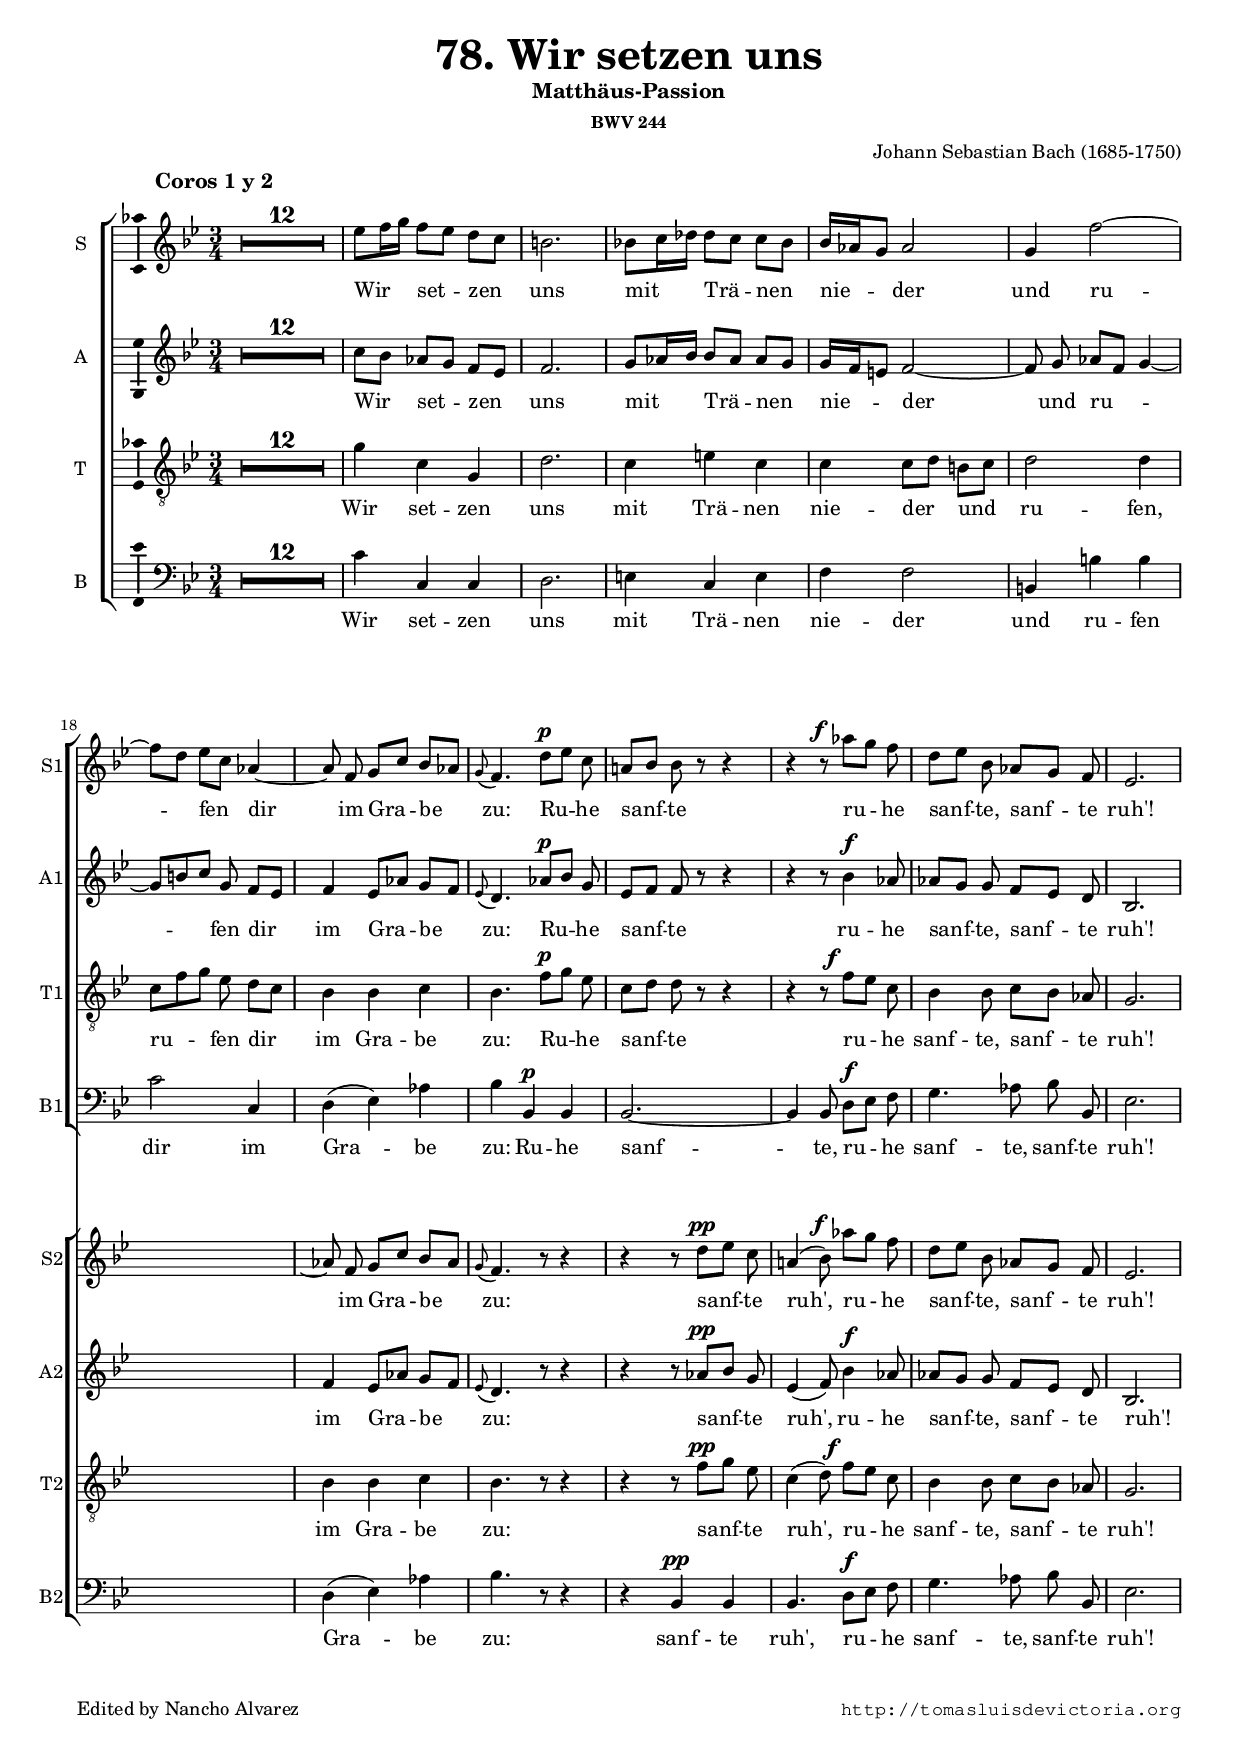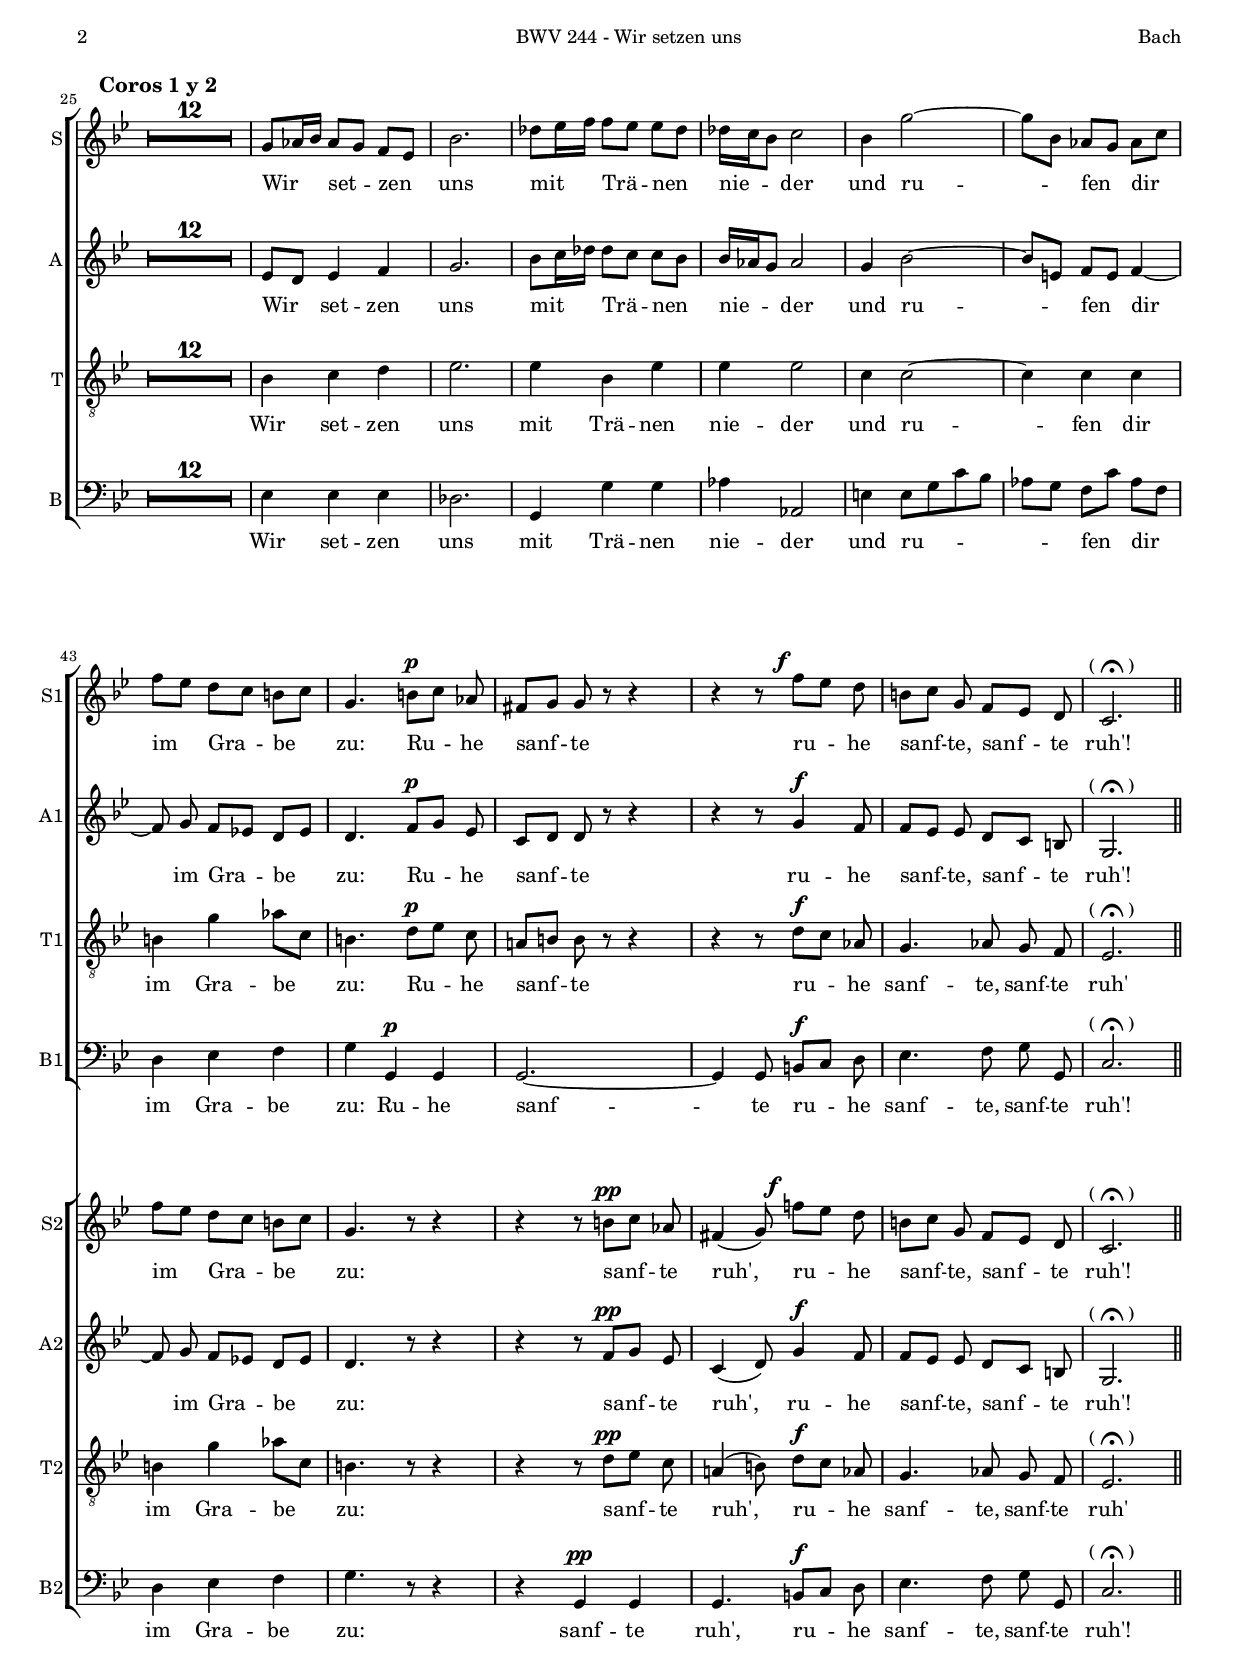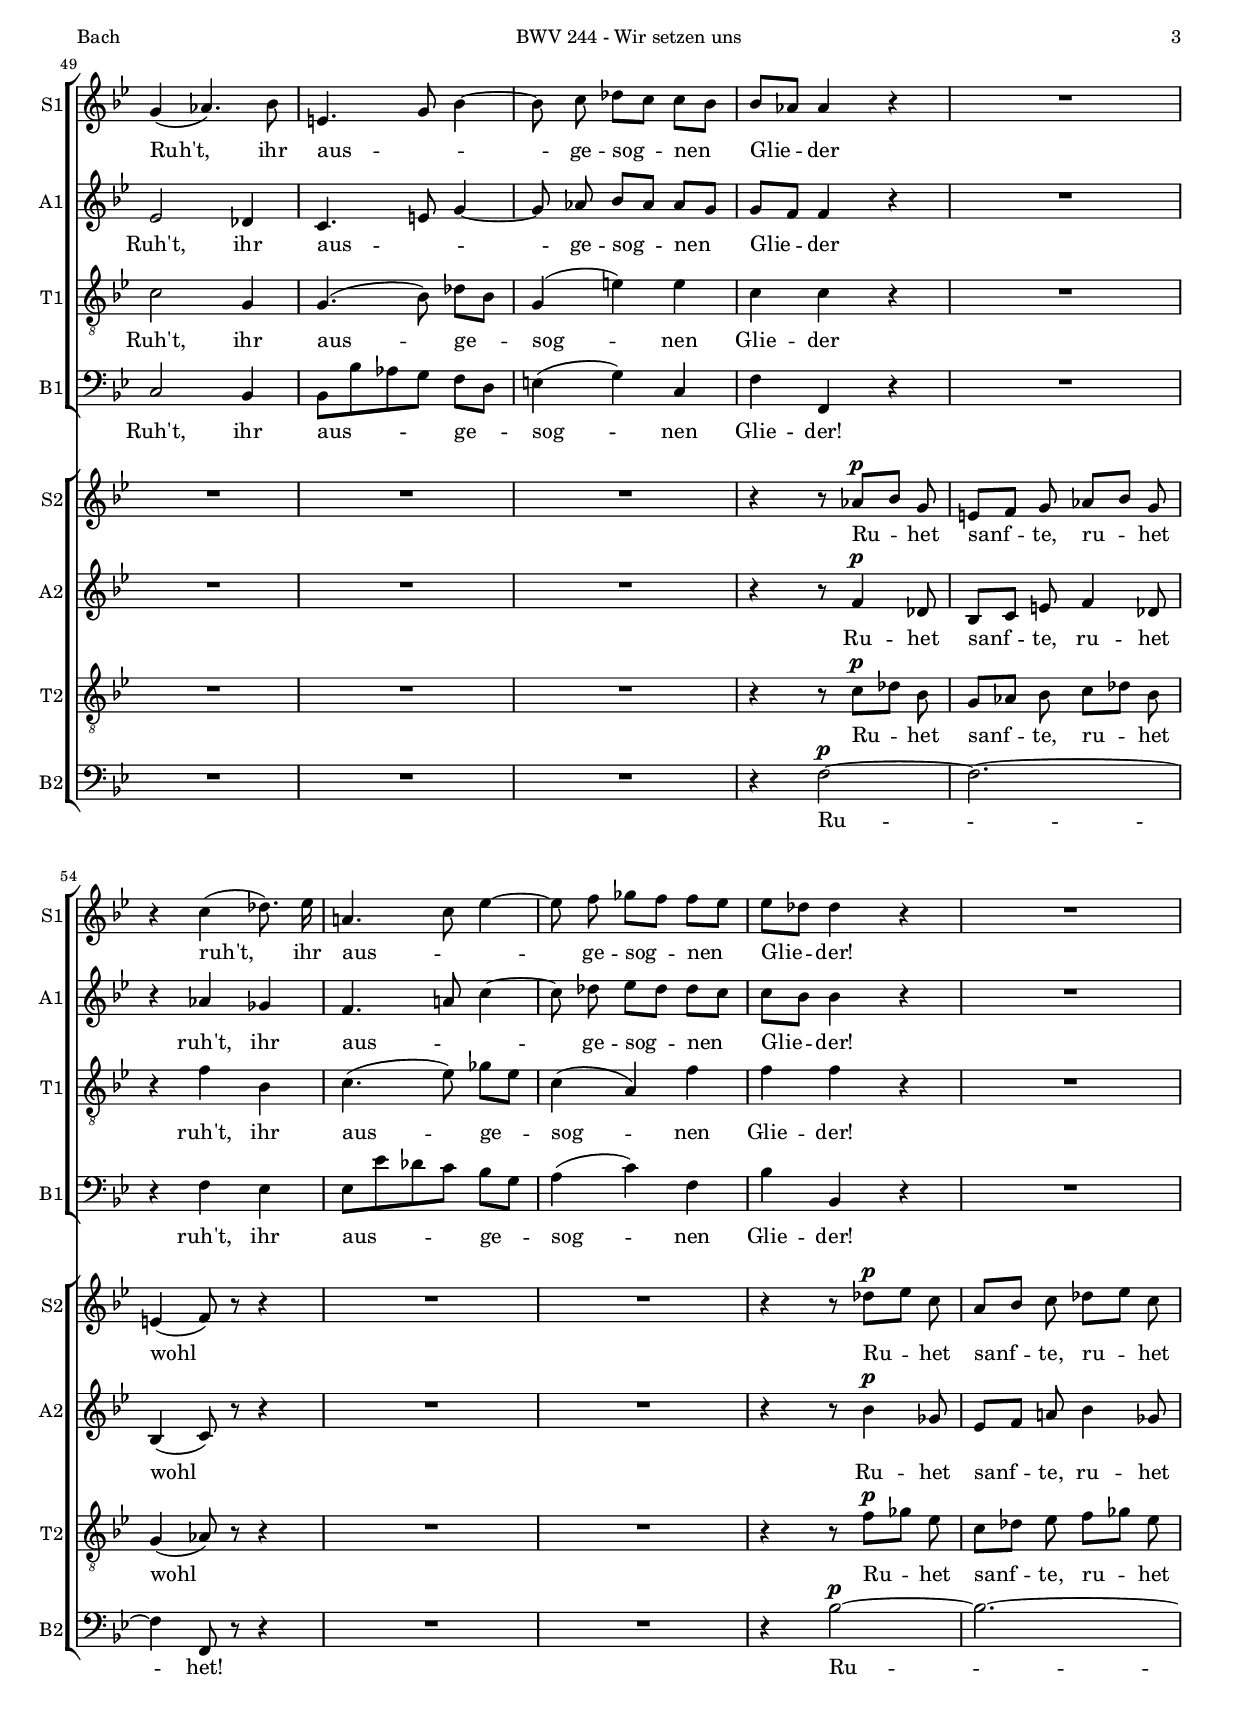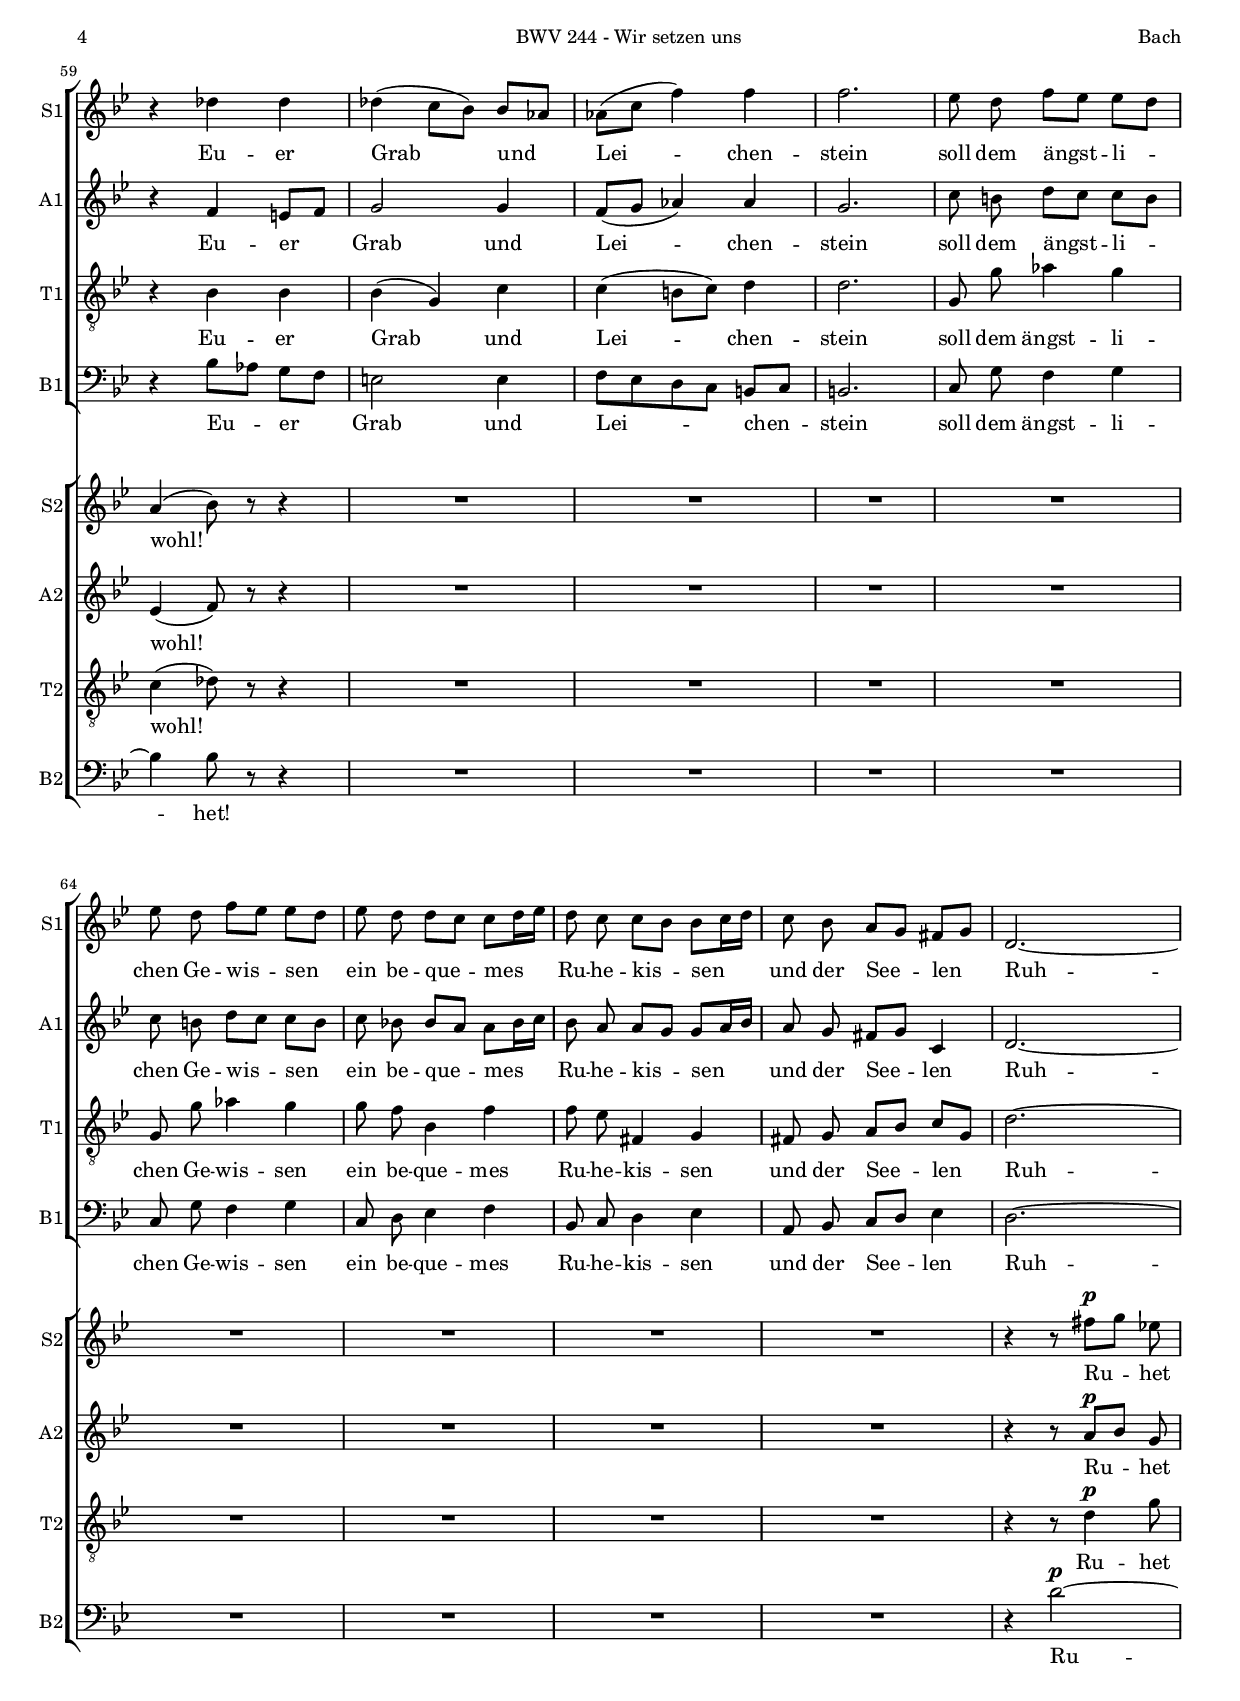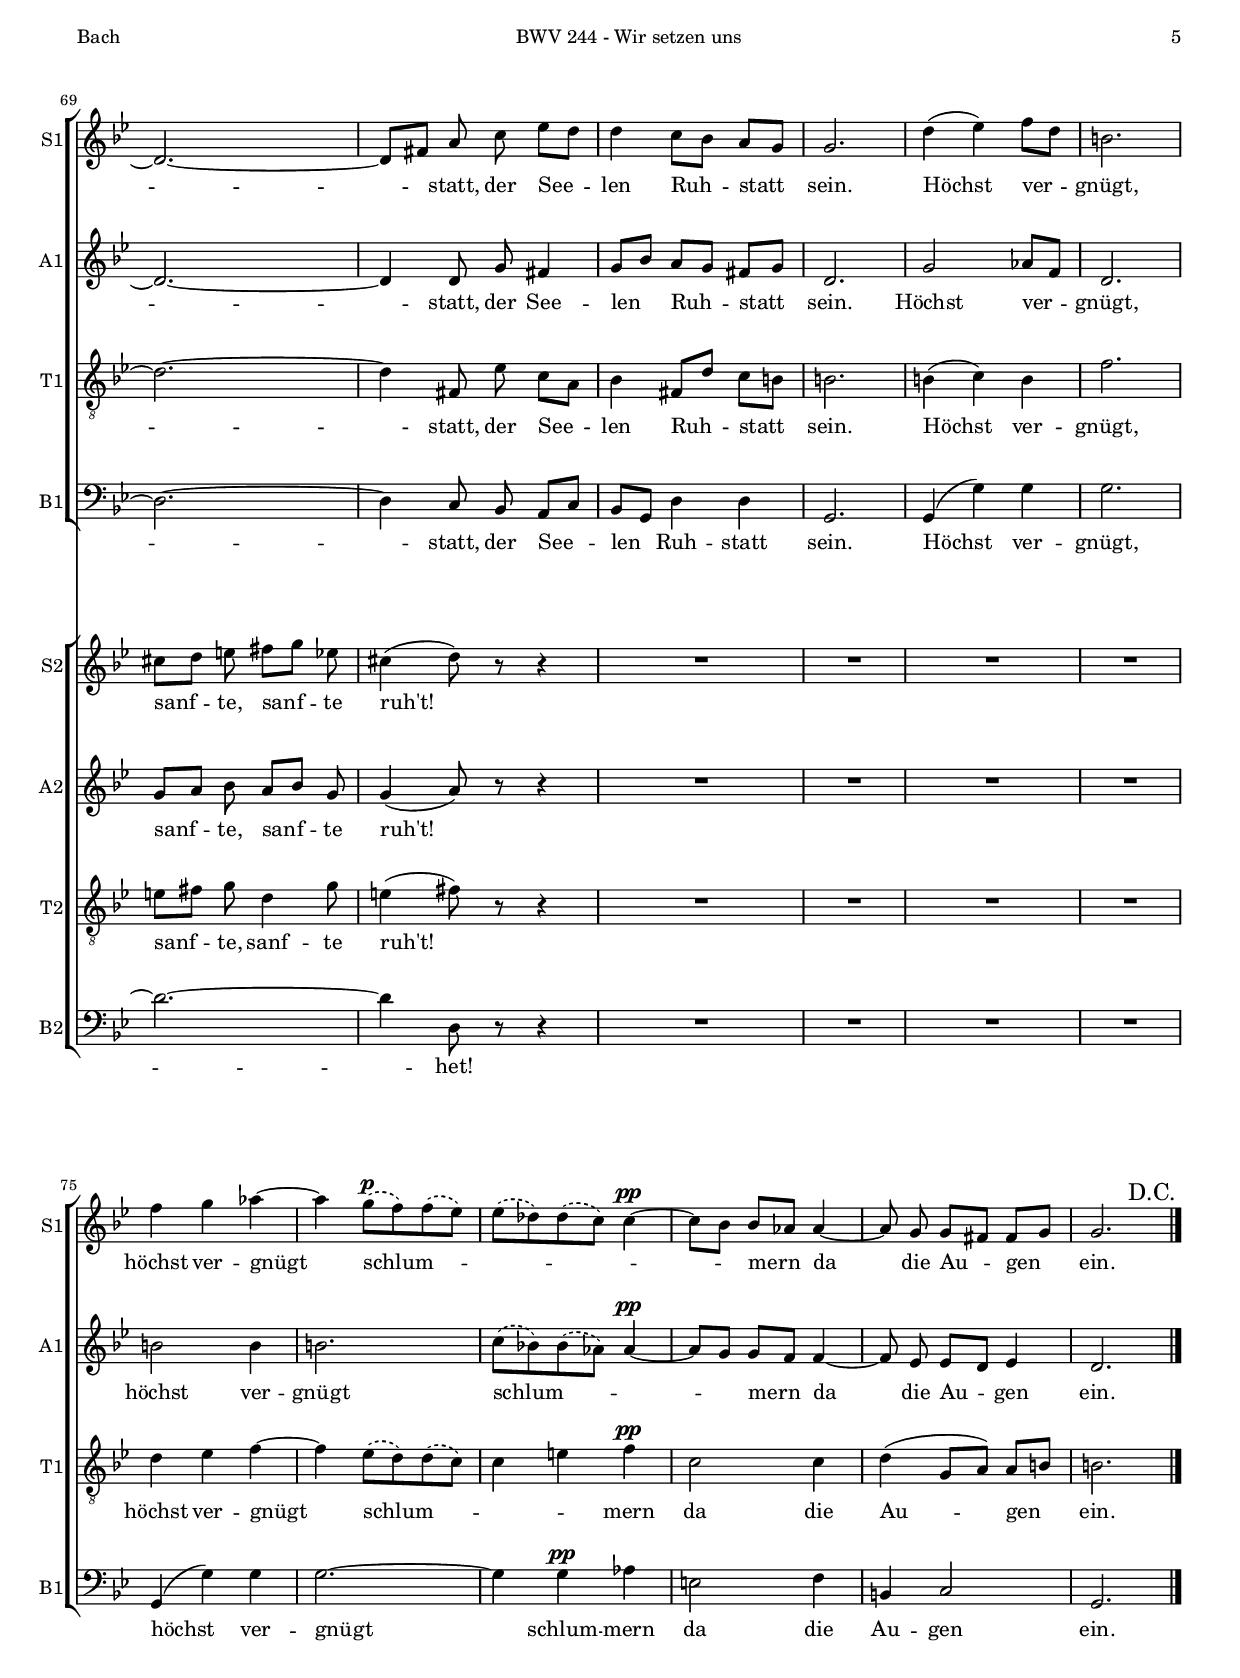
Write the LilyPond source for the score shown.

\version "2.18.0"

#(set-default-paper-size "a4")
#(set-global-staff-size 16.3)
#(ly:set-option 'point-and-click #f)
%mobile -s9.5 -i0.1 -m5

italicas=\override LyricText.font-shape = #'italic
rectas=\override LyricText.font-shape = #'upright
ss=\once \set suggestAccidentals = ##t
incipitwidth = 20
mtempo={\tempo 4 = 66}
pfermata=\markup{"(" \musicglyph #"scripts.ufermata" ")"}

htitle="BWV 244 - Wir setzen uns"
hcomposer="Bach"

\header {
	title=\markup{\fontsize #3 "78. Wir setzen uns"}
	subtitle="Matthäus-Passion"
	subsubtitle=\markup{"BWV 244" \vspace #1 }
	composer="Johann Sebastian Bach (1685-1750)"
        pdfauthor=\composer
	%opus="(-)"
%	poet=\markup{"Matthäus-Passion"}
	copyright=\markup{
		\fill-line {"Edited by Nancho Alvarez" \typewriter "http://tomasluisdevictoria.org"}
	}
%	tagline=""
}

global={
  \compressFullBarRests
  \key bes \major \time 3/4
  %\skip 1*3/4*128
  \skip 1*3/4*48 \bar "||" \break
  \skip 1*3/4*32 \pageBreak
	%\override Score.TimeSignature.break-visibility = #'#(#f #t #t)
	\bar "|."
}


cantus=\relative c''{
        \once \override TextScript.padding = #4
	\once \override TextScript.X-offset = #-10
	s4*0^\markup{\larger \bold "Coros 1 y 2"} %notablet
	R1*3/4*12
	ees8[ f16 g] f8[ ees] d[ c]
	b2.
	bes!8[ c16 des] des8[ c] c[ bes]
	bes16[ aes g8] aes2
	g4 f'2 ~
	f8[ d] ees[ c] aes4 ~
	aes8 f g8[ c] bes[ aes]
	\appoggiatura{g8} f4. d'8[^\p ees] c
	a!8[ bes] bes r r4
	r4 r8
	\once \override DynamicText.X-offset = #-3.5
	 aes'[^\f g] f
	d8[ ees] bes aes[ g] f
	ees2. \break
	\set Staff.shortInstrumentName="S" %notablet
	\once \override TextScript.padding = #3
	\once \override TextScript.X-offset = #-6
	s4*0^\markup{\larger \bold "Coros 1 y 2"} %notablet
	R1*3/4*12
	g8[ aes16 bes] aes8[ g] f[ ees]
	bes'2.
	des8[ ees16 f] f8[ ees] ees[ des]
	des16[ c bes8] c2
	bes4 g'2 ~
	g8[ bes,] aes[ g] aes[ c]
	\set Staff.shortInstrumentName="S1" %notablet
	f[ ees] d[ c] b[ c]
	g4. b8^\p[ c] aes
	fis8[ g] g8 r r4
	r4 r8
	\once \override DynamicText.X-offset = #-2
	 f'^\f[ ees] d
	b8[ c] g f[ ees] d
	\once \override Score.TextScript.X-offset = #-1.5
	c2.^\pfermata
	g'4( aes4.) bes8
	e,4. g8 bes4 ~
	bes8 c des[ c] c[ bes]
	bes[ aes] aes4 r
	R1*3/4
	r4 c( des8.) ees16
	a,!4. c8 ees4 ~
	ees8 f ges8[ f] f[ ees]
	ees[ des] des4 r
	R1*3/4
	r4 des des
	des( c8[ bes]) bes[ aes]
	aes8[( c] f4) f
	f2.
	ees8 d f[ ees] ees[ d]
	ees d f[ ees] ees[ d]
	ees d d[ c] c[ d16 ees]
	d8 c c[ bes] bes[ c16 d]
	c8 bes a[ g] fis[ g]
	d2. ~
	d ~
	d8[ fis] a c ees[ d]
	d4 c8[ bes] a[ g]
	g2.
	d'4( ees) f8[ d]
	b2.
	f'4 g aes ~
	\slurDashed
	aes g8^\p[( f) f( ees)] % no hay ligaduras de articulación en el coro, pero sí en la orquesta
	ees8[( des) des( c)] c4^\pp ~
	\slurSolid
	c8[ bes] bes[ aes] aes4 ~
	aes8 g g[ fis] fis[ g]
	g2.
	\override Score.RehearsalMark.self-alignment-X=#right
	\mark \markup{"D.C."}
	
	%{
	R1*3/4*12
	ees'8[ f16 g] f8[ ees] d[ c]
	b2.
	bes!8[ c16 des] des8[ c] c[ bes]
	bes16[ aes g8] aes2
	g4 f'2 ~
	f8[ d] ees[ c] aes4 ~
	aes8 f g8[ c] bes[ aes]
	\appoggiatura{g8} f4. d'8^\p[ ees] c
	a[ bes] bes r r4
	r4 r8 aes'^\f[ g] f
	d8[ ees] bes aes[ g] f
	ees2.
	R1*3/4*12
	g8[ aes16 bes] aes8[ g] f[ ees]
	bes'2.
	des8[ ees16 f] f8[ ees] ees[ des]
	des16[ c bes8] c2
	bes4 g'2 ~
	g8[ bes,] aes[ g] aes[ c]
	f[ ees] d[ c] b[ c]
	g4. b8^\p[ c] aes
	fis[ g] g8 r r4
	r4 r8 f'[^\f ees] d
	b[ c] g f[ ees] d
	c2.^\fermata
	%}
}

altus=\relative c''{
	R1*3/4*12
	c8[ bes] aes[ g] f[ ees]
	f2.
	g8[ aes16 bes] bes8[ aes] aes[ g]
	g16[ f e8] f2 ~
	f8 g aes8[ f] g4 ~
	g8[ b c] g f[ ees]
	f4 ees8[ aes] g[ f]
	\appoggiatura{ees8} d4. aes'8^\p[ bes] g
	ees8[ f] f r r4
	r4 r8 bes4^\f aes8
	aes8[ g] g f[ ees] d
	bes2.
	\set Staff.shortInstrumentName="A" %notablet
	R1*3/4*12
	ees8[ d] ees4 f
	g2.
	bes8[ c16 des] des8[ c] c[ bes]
	bes16[ aes g8] aes2
	g4 bes2 ~
	bes8[ e,] f[ e] f4 ~
	\set Staff.shortInstrumentName="A1" %notablet
	f8 g f[ ees!] d[ ees]
	d4. f8^\p[ g] ees
	c8[ d] d r r4
	r4 r8 g4^\f f8
	f8[ ees] ees d[ c] b
	g2.^\pfermata
	ees'2 des4
	c4. e8 g4 ~
	g8 aes bes8[ aes] aes[ g]
	g8[ f] f4 r
	R1*3/4
	r4 aes4 ges
	f4. a!8 c4 ~
	c8 des ees[ des] des[ c]
	c[ bes] bes4 r
	R1*3/4
	r4 f e8[ f]
	g2 g4
	f8[( g8] aes4) aes
	g2.
	c8 b d8[ c] c[ b]
	c b d[ c] c[ b]
	c bes! bes[ a] a[ bes16 c]
	bes8 a a8[ g] g[ a16 bes]
	a8 g fis8[ g] c,4
	d2. ~
	d ~
	d4 d8 g fis4
	g8[ bes] a[ g] fis[ g]
	d2.
	g2 aes8[ f]
	d2.
	b'2 b4
	b2.
	\slurDashed
	c8[( bes!) bes( aes)] aes4^\pp ~
	\slurSolid
	aes8[ g] g[ f] f4 ~
	f8 ees ees[ d] ees4
	d2.
	%{
	R1*3/4*12
	c'8[ bes] aes[ g] f[ ees]
	f2.
	g8[ aes16 bes] bes8[ aes] aes[ g]
	g16[ f e8] f2 ~
	f8 g aes[ f] g4 ~
	g8[ b c] g f[ ees]
	f4 ees8[ aes] g[ f]
	\appoggiatura{ees8} d4. aes'8[^\p bes] g
	ees8[ f] f r r4
	r4 r8 bes4^\f aes8
	aes8[ g] g f[ ees] d
	bes2.
	R1*3/4*12
	ees8[ d] ees4 f
	g2.
	bes8[ c16 des] des8[ c] c[ bes]
	bes16[ aes g8] aes2
	g4 bes2 ~
	bes8[ e,] f[ e] f4 ~
	f8 g f[ ees!] d[ ees]
	d4. f8^\p[ g] ees
	c8[ d] d r r4
	r4 r8 g4^\f f8
	f[ ees] ees d[ c] b
	g2.^\fermata
	%}
}

tenor=\relative c''{
	R1*3/4*12
	g4 c, g
	d'2.
	c4 e c
	c c8[ d] b[ c]
	d2 d4
	c8[ f g] ees d[ c]
	bes4 bes c
	bes4. f'8[^\p g] ees
	c8[ d] d r r4
	r4 r8
	\once \override DynamicText.X-offset = #-2
	 f8^\f[ ees] c
	bes4 bes8 c[ bes] aes
	g2.
	\set Staff.shortInstrumentName="T" %notablet
	R1*3/4*12
	bes4 c d
	ees2.
	ees4 bes ees
	ees ees2
	c4 c2 ~
	c4 c c
	\set Staff.shortInstrumentName="T1" %notablet
	b g' aes8[ c,]
	b4. d8^\p[ ees] c
	a!8[ b] b r r4
	r4 r8 d[^\f c] aes
	g4. aes8 g f
	ees2.^\pfermata
	c'2 g4
	g4.( bes8) des8[ bes]
	g4( e') e
	c4 c r
	R1*3/4
	r4 f bes,
	c4.( ees8) ges8[ ees]
	c4( a) f'
	f f r
	R1*3/4
	r4 bes, bes
	bes( g) c
	c4( b8[ c]) d4
	d2.
	g,8 g' aes4 g
	g,8 g' aes4 g
	g8 f bes,4 f'
	f8 ees fis,4 g
	fis8 g a[ bes] c[ g]
	d'2. ~
	d ~
	d4 fis,8 ees' c[ a]
	bes4 fis8[ d'] c[ b]
	b2.
	b4( c) b
	f'2.
	d4 ees f ~
	\slurDashed
	f ees8[( d) d( c)]
	\slurSolid
	c4 e f^\pp
	c2 c4
	d4( g,8[ a]) a[ b]
	b2.
	%{
	R1*3/4*12
	g'4 c, g
	d'2.
	c4 e c
	c c8[ d] b[ c]
	d2 d4
	c8[ f g] ees d[ c]
	bes4 bes c
	bes4. f'8^\p[ g] ees
	c8[ d] d r r4
	r4 r8 f^\f[ ees] c
	bes4 bes8 c[ bes] aes
	g2.
	R1*3/4*12
	bes4 c d
	ees2.
	ees4 bes ees
	ees ees2
	c4 c2 ~
	c4 c c
	b g' aes8[ c,]
	b4. d8^\p[ ees] c
	a!8[ b] b8 r r4
	r4 r8 d^\f[ c] aes
	g4. aes8 g f
	ees2.^\fermata
	%}
}

bassus=\relative c'{
	R1*3/4*12
	c4 c, c
	d2.
	e4 c e
	f f2
	b,4 b' b
	c2 c,4
	d4( ees) aes
	bes4 bes,^\p bes
	bes2. ~
	bes4 bes8 d8^\f[ ees] f
	g4. aes8 bes8 bes,
	ees2.
	\set Staff.shortInstrumentName="B" %notablet
	R1*3/4*12
	ees4 ees ees
	des2.
	g,4 g' g
	aes4 aes,2
	e'4 e8[ g c bes]
	aes8[ g] f[ c'] aes[ f]
	\set Staff.shortInstrumentName="B1" %notablet
	d4 ees f
	g4 g,^\p g
	g2. ~
	g4 g8 b^\f[ c] d
	ees4. f8 g g,
	c2.^\pfermata
	c2 bes4
	bes8[ bes' aes g] f[ d]
	e4( g) c,
	f4 f, r
	R1*3/4
	r4 f' ees
	ees8[ ees' des c] bes[ g]
	a4( c) f,
	bes bes, r
	R1*3/4
	r4 bes'8[ aes] g[ f]
	e2 e4
	f8[ ees d c] b[ c]
	b2.
	c8 g' f4 g
	c,8 g' f4 g
	c,8 d ees4 f
	bes,8 c d4 ees
	a,8 bes c8[ d] ees4
	d2. ~
	d ~
	d4 c8 bes a8[ c]
	bes8[ g] d'4 d
	g,2.
	g4( g') g
	g2.
	g,4( g') g
	g2. ~
	g4 g^\pp aes
	e2 f4
	b,4 c2
	g2.
	%{
	R1*3/4*12
	c'4 c, c
	d2.
	e4 c e
	f f2
	b,4 b' b
	c2 c,4
	d4( ees) aes
	bes bes,^\p bes
	bes2. ~
	bes4 bes8 d^\f[ ees] f
	g4. aes8 bes8 bes,
	ees2.
	R1*3/4*12
	ees4 ees ees
	des2.
	g,4 g' g
	aes4 aes,2
	e'4 e8[ g c bes]
	aes8[ g] f[ c'] aes[ f]
	d4 ees f
	g g,^\p g
	g2. ~
	g4 g8 b8[^\f c] d
	ees4. f8 g g,
	c2.^\fermata
	%}
}

textocantus=\lyricmode{
Wir set -- zen uns
mit Trä -- nen nie -- der
und ru -- fen dir
im Gra -- be zu:
Ru -- he sanf -- te
ru -- he sanf -- te, sanf -- te ruh'!
Wir set -- zen uns
mit Trä -- nen nie -- der
und ru -- fen dir
im Gra -- be zu:
Ru -- he sanf -- te
ru -- he sanf -- te, sanf -- te ruh'!
Ruh't, ihr aus -- _ _ ge -- sog -- nen Glie -- der
ruh't, ihr aus -- _ _ ge -- sog -- nen Glie -- der!
Eu -- er Grab und Lei -- chen -- stein
soll dem ängst -- li -- chen Ge -- wis -- sen
ein be -- que -- mes Ru -- he -- kis -- sen 
und der See -- len Ruh -- statt,
der See -- len Ruh -- statt sein.
Höchst ver -- gnügt,
höchst ver -- gnügt
schlum -- _ _ mern da die Au -- gen ein.
Wir set -- zen uns
mit Trä -- nen nie -- der
und ru -- fen dir
im Gra -- be zu:
Ru -- he sanf -- te
ru -- he sanf -- te, sanf -- te ruh'!
Wir set -- zen uns
mit Trä -- nen nie -- der
und ru -- fen dir
im Gra -- be zu:
Ru -- he sanf -- te
ru -- he sanf -- te, sanf -- te ruh'!
}

textoaltus=\lyricmode{
Wir set -- zen uns
mit Trä -- nen nie -- der
und ru -- _ fen dir
im Gra -- be zu:
Ru -- he sanf -- te
ru -- he sanf -- te, sanf -- te ruh'!
Wir set -- zen uns
mit Trä -- nen nie -- der
und ru -- fen dir
im Gra -- be zu:
Ru -- he sanf -- te
ru -- he sanf -- te, sanf -- te ruh'!
Ruh't, ihr aus -- _ _ ge -- sog -- nen Glie -- der
ruh't, ihr aus -- _ _ ge -- sog -- nen Glie -- der!
Eu -- er Grab und Lei -- chen -- stein
soll dem ängst -- li -- chen Ge -- wis -- sen
ein be -- que -- mes Ru -- he -- kis -- sen 
und der See -- len Ruh -- statt,
der See -- len Ruh -- statt sein.
Höchst ver -- gnügt,
höchst ver -- gnügt
schlum -- _ mern da die Au -- gen ein.
Wir set -- zen uns
mit Trä -- nen nie -- der
und ru -- _ fen dir
im Gra -- be zu:
Ru -- he sanf -- te
ru -- he sanf -- te, sanf -- te ruh'!
Wir set -- zen uns
mit Trä -- nen nie -- der
und ru -- fen dir
im Gra -- be zu:
Ru -- he sanf -- te
ru -- he sanf -- te, sanf -- te ruh'!
}

textotenor=\lyricmode{
Wir set -- zen uns
mit Trä -- nen nie -- der
und ru -- fen,
ru -- fen dir
im Gra -- be zu:
Ru -- he sanf -- te
ru -- he sanf -- te, sanf -- te ruh'!
Wir set -- zen uns
mit Trä -- nen nie -- der
und ru -- fen dir
im Gra -- be zu:
Ru -- he sanf -- te
ru -- he sanf -- te, sanf -- te ruh'
Ruh't, ihr aus -- ge -- sog -- nen Glie -- der
ruh't, ihr aus -- ge -- sog -- nen Glie -- der!
Eu -- er Grab und Lei -- chen -- stein
soll dem ängst -- li -- chen Ge -- wis -- sen
ein be -- que -- mes Ru -- he -- kis -- sen 
und der See -- len Ruh -- statt,
der See -- len Ruh -- statt sein.
Höchst ver -- gnügt,
höchst ver -- gnügt
schlum -- _ _ mern da die Au -- gen ein.
Wir set -- zen uns
mit Trä -- nen nie -- der
und ru -- fen,
ru -- fen dir
im Gra -- be zu:
Ru -- he sanf -- te
ru -- he sanf -- te, sanf -- te ruh'!
Wir set -- zen uns
mit Trä -- nen nie -- der
und ru -- fen dir
im Gra -- be zu:
Ru -- he sanf -- te
ru -- he sanf -- te, sanf -- te ruh'!
}

textobassus=\lyricmode{
Wir set -- zen uns
mit Trä -- nen nie -- der
und ru -- fen dir
im Gra -- be zu:
Ru -- he sanf -- te,
ru -- he sanf -- te, sanf -- te ruh'!
Wir set -- zen uns
mit Trä -- nen nie -- der
und ru -- _ fen dir
im Gra -- be zu:
Ru -- he sanf -- te
ru -- he sanf -- te, sanf -- te ruh'!
Ruh't, ihr aus -- ge -- sog -- nen Glie -- der!
ruh't, ihr aus -- ge -- sog -- nen Glie -- der!
Eu -- er Grab und Lei -- chen -- stein
soll dem ängst -- li -- chen Ge -- wis -- sen
ein be -- que -- mes Ru -- he -- kis -- sen 
und der See -- len Ruh -- statt,
der See -- len Ruh -- statt sein.
Höchst ver -- gnügt,
höchst ver -- gnügt
schlum -- mern da die Au -- gen ein.
Wir set -- zen uns
mit Trä -- nen nie -- der
und ru -- fen dir
im Gra -- be zu:
Ru -- he sanf -- te
ru -- he sanf -- te, sanf -- te ruh'!
Wir set -- zen uns
mit Trä -- nen nie -- der
und ru -- _ fen dir
im Gra -- be zu:
Ru -- he sanf -- te,
ru -- he sanf -- te, sanf -- te ruh'!
}


cantusdos=\relative c''{
	R1*3/4*12
	%tablet ees8[ f16 g] f8[ ees] d[ c]
	%tablet b2.
	%tablet bes!8[ c16 des] des8[ c] c[ bes]
	%tablet bes16[ aes g8] aes2
	%tablet g4 f'2 ~
	%tablet f8[ d] ees[ c] aes4 ~
	s1*3/4*6 %notablet
        %tablet aes8 f g8[ c] bes[ aes]
	aes8\repeatTie f g8[ c] bes[ aes] %notablet
	\appoggiatura{g8} f4. r8 r4
	r4 r8 d'8^\pp[ ees] c
	a!4( bes8) 
	\once \override DynamicText.X-offset = #-3.5
	 aes'[^\f g] f
	d8[ ees] bes aes[ g] f
	ees2.
	R1*3/4*12
	%tablet g8[ aes16 bes] aes8[ g] f[ ees]
	%tablet bes'2.
	%tablet des8[ ees16 f] f8[ ees] ees[ des]
	%tablet des16[ c bes8] c2
	%tablet bes4 g'2 ~
	%tablet g8[ bes,] aes[ g] aes[ c]
	s1*3/4*6 %notablet
	%tablet f8[ ees] d[ c] b[ c]
	f'8[ ees] d[ c] b[ c] %notablet
	g4. r8 r4
	r4 r8 b8[^\pp c] aes
	fis4( g8)
	\once \override DynamicText.X-offset = #-3
 	 f'!^\f[ ees] d
	b8[ c] g f[ ees] d
	c2.^\pfermata
	R1*3/4*3
	r4 r8 aes'8^\p[ bes] g
	e[ f] g aes[ bes] g
	e4( f8) r8 r4
	R1*3/4*2
	r4 r8 des'8^\p[ ees] c
	a8[ bes] c des[ ees] c
	a4( bes8) r r4
	R1*3/4*8
	r4 r8 fis'^\p[ g] ees!
	cis8[ d] e fis8[ g] ees
	cis4( d8) r r4
	R1*3/4*10
}

altusdos=\relative c''{
	R1*3/4*12
	%tablet c8[ bes] aes[ g] f[ ees]
	%tablet f2.
	%tablet g8[ aes16 bes] bes8[ aes] aes[ g]
	%tablet g16[ f e8] f2 ~
	%tablet f8 g aes8[ f] g4 ~
	%tablet g8[ b c] g f[ ees]
	s1*3/4*6 %notablet
	%tablet f4 ees8[ aes] g[ f]
	f,4 ees8[ aes] g[ f] %notablet
	\appoggiatura{ees8} d4. r8 r4
	r4 r8 aes'8[^\pp bes] g
	ees4( f8) bes4^\f aes8
	aes8[ g] g f[ ees] d
	bes2.
	R1*3/4*12
	%tablet ees8[ d] ees4 f
	%tablet g2.
	%tablet bes8[ c16 des] des8[ c] c[ bes]
	%tablet bes16[ aes g8] aes2
	%tablet g4 bes2 ~
	%tablet bes8[ e,] f[ e] f4 ~
	s1*3/4*6 %notablet
	%tablet f8 g f[ ees!] d[ ees]
	f'8\repeatTie g f[ ees!] d[ ees] %notablet
	d4. r8 r4
	r4 r8 f8^\pp[ g] ees
	c4( d8) g4^\f f8
	f8[ ees] ees d[ c] b
	g2.^\pfermata
	R1*3/4*3
	r4 r8 f'4^\p des8
	bes8[ c] e8 f4 des8
	bes4( c8) r r4
	R1*3/4*2
	r4 r8 bes'4^\p ges8
	ees8[ f] a!8 bes4 ges8
	ees4( f8) r r4
	R1*3/4*8
	r4 r8 a8^\p[ bes] g
	g8[ a] bes a[ bes] g
	g4( a8) r r4
	R1*3/4*10
	%{
	R1*3/4*22
	c8[ bes] aes[ g] f[ ees]
	f2.
	g8[ aes16 bes] bes8[ aes] aes[ g]
	g16[ f e8] f2 ~
	f8 g aes[ f] g4 ~
	g8[ b c] g f[ ees]
	f4 ees8[ aes] g[ f]
	\appoggiatura{ees8} d4. r8 r4
	r4 r8 aes'8[ bes] g
	ees4( f8) bes4^\f aes8
	aes8[ g] g f[ ees] d
	bes2.
	R1*3/4*12
	ees8[ d] ees4 f
	g2.
	bes8[ c16 des] des8[ c] c[ bes]
	bes16[ aes g8] aes2
	g4 bes2 ~
	bes8[ e,] f[ e] f4 ~
	f8 g f[ ees] d[ ees]
	d4. r8 r4
	r4 r8 f8^\pp[ g] ees
	c4( d8) g4^\f f8
	f[ ees] ees d[ c] b
	g2.^\fermata
	%}
}

tenordos=\relative c''{
	R1*3/4*12
	%tablet g4 c, g
	%tablet d'2.
	%tablet c4 e c
	%tablet c c8[ d] b[ c]
	%tablet d2 d4
	%tablet c8[ f g] ees d[ c]
	s1*3/4*6 %notablet
	%tablet bes4 bes c
	bes,4 bes c %notablet
	bes4. r8 r4
	r4 r8 f'8^\pp[ g] ees
	c4( d8)
	\once \override DynamicText.X-offset = #-2
	 f8^\f[ ees] c
	bes4 bes8 c[ bes] aes
	g2.
	R1*3/4*12
	%tablet bes4 c d
	%tablet ees2.
	%tablet ees4 bes ees
	%tablet ees ees2
	%tablet c4 c2 ~
	%tablet c4 c c
	s1*3/4*6 %notablet
	b4 g' aes8[ c,]
	b4. r8 r4
	r4 r8 d^\pp[ ees] c
	a!4( b8) d[^\f c] aes
	g4. aes8 g f
	ees2.^\pfermata
	R1*3/4*3
	r4 r8 c'^\p[ des] bes
	g8[ aes] bes c[ des] bes
	g4( aes8) r r4
	R1*3/4*2
	r4 r8 f'^\p[ ges] ees
	c8[ des] ees f[ ges] ees
	c4( des8) r r4
	R1*3/4*8
	r4 r8 d4^\p g8
	e8[ fis] g8 d4 g8
	e4( fis8) r r4
	R1*3/4*10
	%{
	R1*3/4*22
	g4 c, g
	d'2.
	c4 e c
	c c8[ d] b[ c]
	d2 d4
	c8[ f g] ees d[ c]
	bes4 bes c
	bes4. r8 r4
	r4 r8 f'8[^\pp g] ees
	c4( d8) f^\f[ ees] c
	bes4 bes8 c[ bes] aes
	g2.
	R1*3/4*12
	bes4 c d
	ees2.
	ees4 bes ees
	ees ees2
	c4 c2 ~
	c4 c c
	b g' aes8[ c,]
	b4. r8 r4
	r4 r8 d^\pp[ ees] c
	a!4( b8) d^\f[ c] aes
	g4. aes8 g f
	ees2.^\fermata
	%}
}

bassusdos=\relative c'{
	R1*3/4*12
	%tablet c4 c, c
	%tablet d2.
	%tablet e4 c e
	%tablet f f2
	%tablet b,4 b' b
	%tablet c2 c,4
	s1*3/4*6 %notablet
	%tablet d4( ees) aes
	d,4( ees) aes %notablet
	bes4. r8 r4
	r4 bes,4^\pp bes
	bes4. d8^\f[ ees] f
	g4. aes8 bes bes,
	ees2.
	R1*3/4*12
	%tablet ees4 ees ees
	%tablet des2.
	%tablet g,4 g' g
	%tablet aes4 aes,2
	%tablet e'4 e8[ g c bes]
	%tablet aes8[ g] f[ c'] aes[ f]
	s1*3/4*6 %notablet
	d4 ees f
	g4. r8 r4
	r4 g,4^\pp g
	g4. b8[^\f c] d
	ees4. f8 g g,
	c2.^\pfermata
	R1*3/4*3
	r4 f2^\p ~
	f2. ~
	f4 f,8 r r4
	R1*3/4*2
	r4 bes'2^\p ~
	bes2. ~
	bes4 bes8 r r4
	R1*3/4*8
	r4 d2^\p ~
	d2. ~
	d4 d,8 r r4
	R1*3/4*10
	%{
	R1*3/4*22
	c'4 c, c
	d2.
	e4 c e
	f f2
	b,4 b' b
	c2 c,4
	d4( ees) aes
	bes4. r8 r4
	r4 bes,^\pp bes
	bes4. d8[^\f ees] f
	g4. aes8 bes bes,
	ees2.
	R1*3/4*12
	ees4 ees ees
	des2.
	g,4 g' g
	aes4 aes,2
	e'4 e8[ g c bes]
	aes8[ g] f[ c'] aes[ f]
	d4 ees f
	g4. r8 r4
	r4 g,^\pp g
	g4. b8^\f[ c] d
	ees4. f8 g g,
	c2.^\fermata
	%}
}

textocantusdos=\lyricmode{
%tablet Wir set -- zen uns
%tablet mit Trä -- nen nie -- der
%tablet und ru -- fen dir
_ %notablet 
im Gra -- be zu:
sanf -- te ruh',
ru -- he sanf -- te, sanf -- te ruh'!
%tablet Wir set -- zen uns
%tablet mit Trä -- nen nie -- der
%tablet und ru -- fen dir
im Gra -- be zu:
sanf -- te ruh',
ru -- he sanf -- te, sanf -- te ruh'!
Ru -- het sanf -- te, ru -- het wohl
Ru -- het sanf -- te, ru -- het wohl!
Ru -- het sanf -- te, sanf -- te ruh't!

Wir set -- zen uns
mit Trä -- nen nie -- der
und ru -- fen dir
im Gra -- be zu:
sanf -- te ruh',
ru -- he sanf -- te, sanf -- te ruh'!
Wir set -- zen uns
mit Trä -- nen nie -- der
und ru -- fen dir
im Gra -- be zu:
sanf -- te ruh',
ru -- he sanf -- te, sanf -- te ruh'!
}

textoaltusdos=\lyricmode{
%tablet Wir set -- zen uns
%tablet mit Trä -- nen nie -- der
%tablet und ru -- _ fen dir
im Gra -- be zu:
sanf -- te ruh',
ru -- he sanf -- te, sanf -- te ruh'!
%tablet Wir set -- zen uns
%tablet mit Trä -- nen nie -- der
%tablet und ru -- fen dir
_ %notablet
im Gra -- be zu:
sanf -- te ruh',
ru -- he sanf -- te, sanf -- te ruh'!
Ru -- het sanf -- te, ru -- het wohl
Ru -- het sanf -- te, ru -- het wohl!
Ru -- het sanf -- te, sanf -- te ruh't!

Wir set -- zen uns
mit Trä -- nen nie -- der
und ru -- _ fen dir
im Gra -- be zu:
sanf -- te ruh',
ru -- he sanf -- te, sanf -- te ruh'!
Wir set -- zen uns
mit Trä -- nen nie -- der
und ru -- fen dir
im Gra -- be zu:
sanf -- te ruh',
ru -- he sanf -- te, sanf -- te ruh'!
}

textotenordos=\lyricmode{
%tablet Wir set -- zen uns
%tablet mit Trä -- nen nie -- der
%tablet und ru -- fen,
%tablet ru -- fen dir
im Gra -- be zu:
sanf -- te ruh',
ru -- he sanf -- te, sanf -- te ruh'!
%tablet Wir set -- zen uns
%tablet mit Trä -- nen nie -- der
%tablet und ru -- fen dir
im Gra -- be zu:
sanf -- te ruh',
ru -- he sanf -- te, sanf -- te ruh'
Ru -- het sanf -- te, ru -- het wohl
Ru -- het sanf -- te, ru -- het wohl!
Ru -- het sanf -- te, sanf -- te ruh't!

Wir set -- zen uns
mit Trä -- nen nie -- der
und ru -- fen,
ru -- fen dir
im Gra -- be zu:
sanf -- te ruh',
ru -- he sanf -- te, sanf -- te ruh'!
Wir set -- zen uns
mit Trä -- nen nie -- der
und ru -- fen dir
im Gra -- be zu:
sanf -- te ruh',
ru -- he sanf -- te, sanf -- te ruh'!
}

textobassusdos=\lyricmode{
%tablet Wir set -- zen uns
%tablet mit Trä -- nen nie -- der
%tablet und ru -- fen dir
%tablet im
Gra -- be zu:
sanf -- te ruh',
ru -- he sanf -- te, sanf -- te ruh'!
%tablet Wir set -- zen uns
%tablet mit Trä -- nen nie -- der
%tablet und ru -- _ fen dir
im Gra -- be zu:
sanf -- te ruh',
ru -- he sanf -- te, sanf -- te ruh'!
Ru -- het!
Ru -- het!
Ru -- het!

Wir set -- zen uns
mit Trä -- nen nie -- der
und ru -- fen dir
im Gra -- be zu:
sanf -- te ruh',
ru -- he sanf -- te, sanf -- te ruh'!
Wir set -- zen uns
mit Trä -- nen nie -- der
und ru -- _ fen dir
im Gra -- be zu:
sanf -- te ruh',
ru -- he sanf -- te, sanf -- te ruh'!
}

guia=\relative c'''{
        R1*3/4*9
        r4 r8 aes8[(^\f g f)]
        d8[( ees) bes( aes g f)]
        ees2.
        s1*3/4*21
        r4 r8 f'8[(^\f ees d)]
        b8[( c) g( f ees d)]
        b'4( c2)
        s1*3/4*53
        r4 r8 aes'8[(^\f g f)]
        d8[( ees) bes( aes g f)]
        ees2.
        s1*3/4*21
        r4 r8 f'8[(^\f ees d)]
        b8[( c) g( f ees d)]
        b'4( c2)
        
}

\score {\transpose c' c'{ <<
\new ChoirStaff<<

	\new Staff <<\global
	\new Voice="v1" {
		\set Staff.instrumentName="S" %notablet
		%tablet \set Staff.instrumentName="S1"
		\set Staff.shortInstrumentName="S1"
		\clef "treble"
		\cantus }
	\new Lyrics \lyricsto "v1" {\textocantus }
	>>

	\new Staff <<\global
	\new Voice="v2" {
		\set Staff.instrumentName="A" %notablet
		%tablet \set Staff.instrumentName="A1"
		\set Staff.shortInstrumentName="A1"
		\clef "treble"
		\altus }
	\new Lyrics \lyricsto "v2" {\textoaltus }
	>>
	
	\new Staff <<\global
	\new Voice="v3" {
		\set Staff.instrumentName="T" %notablet
		%tablet \set Staff.instrumentName="T1"
		\set Staff.shortInstrumentName="T1"
		\clef "G_8"
		\tenor }
	\new Lyrics \lyricsto "v3" {\textotenor }
	>>

	\new Staff <<\global
	\new Voice="v4" {
		\set Staff.instrumentName="B" %notablet
		%tablet \set Staff.instrumentName="B1"
		\set Staff.shortInstrumentName="B1"
		\clef "bass"
		\bassus }
	\new Lyrics \lyricsto "v4" {\textobassus }
	>>
	
>>

\new ChoirStaff<<

	\new Staff \with{\remove Ambitus_engraver}
	<<\global
	\new Voice="v5" {
		\set Staff.instrumentName="S2"
		\set Staff.shortInstrumentName="S2"
		\clef "treble"
		\cantusdos }
	\new Lyrics \lyricsto "v5" {\textocantusdos }
	>>

	\new Staff \with{\remove Ambitus_engraver}
	<<\global
	\new Voice="v6" {
		\set Staff.instrumentName="A2"
		\set Staff.shortInstrumentName="A2"
		\clef "treble"
		\altusdos }
	\new Lyrics \lyricsto "v6" {\textoaltusdos }
	>>
	
	\new Staff \with{\remove Ambitus_engraver}
	<<\global
	\new Voice="v7" {
		\set Staff.instrumentName="T2"
		\set Staff.shortInstrumentName="T2"
		\clef "G_8"
		\tenordos }
	\new Lyrics \lyricsto "v7" {\textotenordos }
	>>

	\new Staff \with{\remove Ambitus_engraver}
	<<\global
	\new Voice="v8" {
		\set Staff.instrumentName="B2"
		\set Staff.shortInstrumentName="B2"
		\clef "bass"
		\bassusdos }
	\new Lyrics \lyricsto "v8" {\textobassusdos }
	>>
	
>>
%{
       \new Staff \with{ 
          \remove Ambitus_engraver
       fontSize = #-3
       \override StaffSymbol #'staff-space = #(magstep -4)
       }<< \global
       \new Voice = "v5" {
                \clef "treble"
                \guia }
  >>
%}
>>
	} % transpose

\layout{ 
	\context {\Lyrics 
		\override VerticalAxisGroup.staff-affinity = #UP
		\override VerticalAxisGroup.nonstaff-relatedstaff-spacing =
			#'((basic-distance . 0) (minimum-distance . 0) (padding . 1))
		\override LyricText.font-size = #1.2
		\override LyricHyphen.minimum-distance = #0.5
	}
	\context {\Score 
		tempoHideNote = ##t
		\override BarNumber.padding = #2 
	}
	\context {\Voice 
		%melismaBusyProperties = #'()
		autoBeaming = ##f
	}
        \context {\ChoirStaff 
                  \override StaffGrouper.staffgroup-staff-spacing =
                        #'((basic-distance . 15) (minimum-distance . 0) (padding . 1))
                  \override StaffGrouper.staff-staff-spacing =
                        #'((basic-distance . 11) (minimum-distance . 0) (padding . 1))
        }
	\context {\Staff 
                \RemoveEmptyStaves %notablet
                \override VerticalAxisGroup.remove-first = ##t
		\consists Ambitus_engraver 
		\override LigatureBracket.padding = #1
	}
}

%\midi { \mtempo }

}


\paper{
	evenHeaderMarkup=\markup  \fill-line { \fromproperty #'page:page-number-string \htitle \hcomposer }
	oddHeaderMarkup= \markup  \fill-line { \on-the-fly #not-first-page \hcomposer \on-the-fly #not-first-page \htitle \on-the-fly #not-first-page \fromproperty #'page:page-number-string }
%	system-count=8
%	page-count = 4
	systems-per-page = 2
	ragged-last-bottom = ##f
	indent=0.6\cm
	system-system-spacing =
	#'((basic-distance . 18) (minimum-distance . 0) (padding . 5))
	top-system-spacing = % header
	#'((basic-distance . 10) (minimum-distance . 0) (padding . 0))
	last-bottom-spacing = % footer
	#'((basic-distance . 12) (minimum-distance . 0) (padding . 0))
	markup-system-spacing.padding = #1.5
	left-margin = 1.3\cm

}
